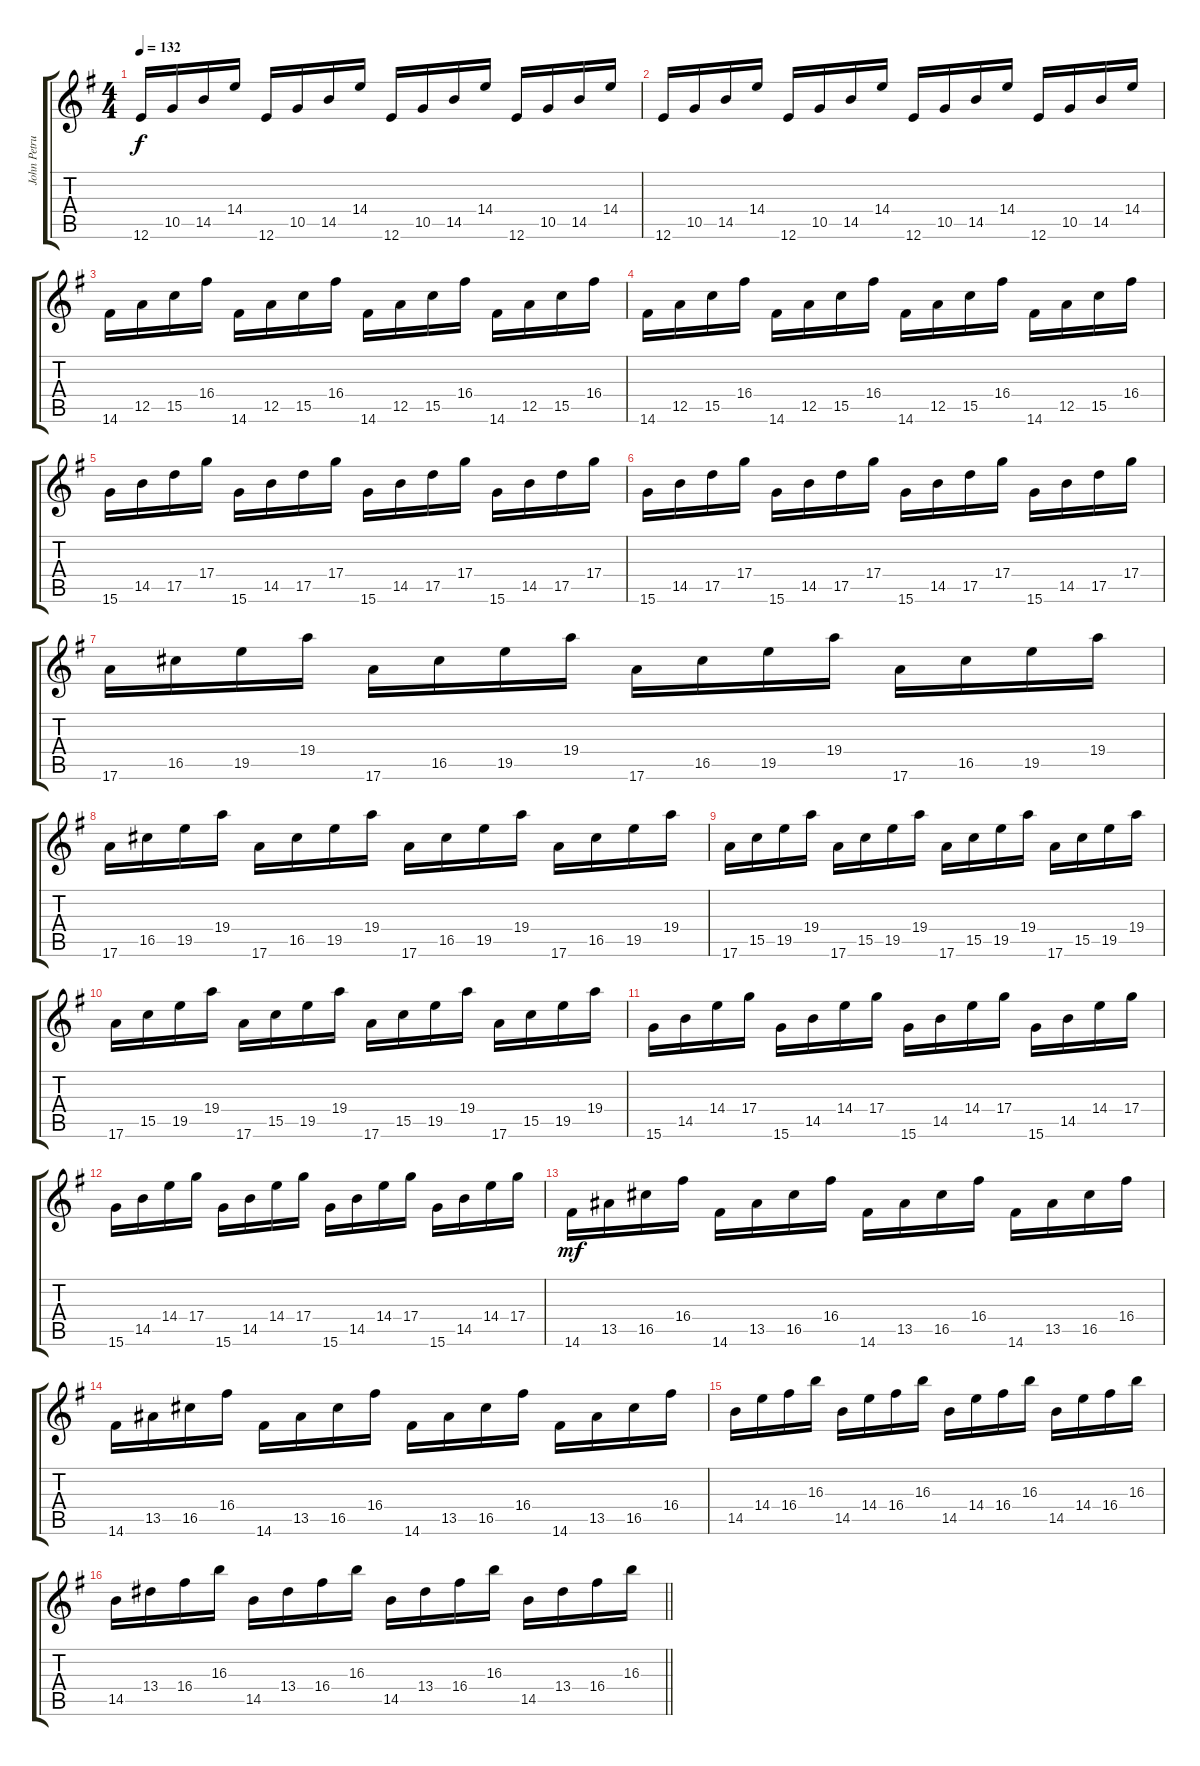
\track ("John Petrucci (Lead)" "John Petru") {instrument distortionguitar}
\staff {score tabs}
\tuning (E4 B3 G3 D3 A2 E2) {hide}
\ts (4 4)
\tempo 132
\clef g2
\ks eminor
12.6.16{dy f} 10.5.16 14.5.16 14.4.16 12.6.16 10.5.16 14.5.16 14.4.16 12.6.16 10.5.16 14.5.16 14.4.16 12.6.16 10.5.16 14.5.16 14.4.16 |
12.6.16 10.5.16 14.5.16 14.4.16 12.6.16 10.5.16 14.5.16 14.4.16 12.6.16 10.5.16 14.5.16 14.4.16 12.6.16 10.5.16 14.5.16 14.4.16 |
14.6.16 12.5.16 15.5.16 16.4.16 14.6.16 12.5.16 15.5.16 16.4.16 14.6.16 12.5.16 15.5.16 16.4.16 14.6.16 12.5.16 15.5.16 16.4.16 |
14.6.16 12.5.16 15.5.16 16.4.16 14.6.16 12.5.16 15.5.16 16.4.16 14.6.16 12.5.16 15.5.16 16.4.16 14.6.16 12.5.16 15.5.16 16.4.16 |
15.6.16 14.5.16 17.5.16 17.4.16 15.6.16 14.5.16 17.5.16 17.4.16 15.6.16 14.5.16 17.5.16 17.4.16 15.6.16 14.5.16 17.5.16 17.4.16 |
15.6.16 14.5.16 17.5.16 17.4.16 15.6.16 14.5.16 17.5.16 17.4.16 15.6.16 14.5.16 17.5.16 17.4.16 15.6.16 14.5.16 17.5.16 17.4.16 |
17.6.16 16.5.16 19.5.16 19.4.16 17.6.16 16.5.16 19.5.16 19.4.16 17.6.16 16.5.16 19.5.16 19.4.16 17.6.16 16.5.16 19.5.16 19.4.16 |
17.6.16 16.5.16 19.5.16 19.4.16 17.6.16 16.5.16 19.5.16 19.4.16 17.6.16 16.5.16 19.5.16 19.4.16 17.6.16 16.5.16 19.5.16 19.4.16 |
17.6.16 15.5.16 19.5.16 19.4.16 17.6.16 15.5.16 19.5.16 19.4.16 17.6.16 15.5.16 19.5.16 19.4.16 17.6.16 15.5.16 19.5.16 19.4.16 |
17.6.16 15.5.16 19.5.16 19.4.16 17.6.16 15.5.16 19.5.16 19.4.16 17.6.16 15.5.16 19.5.16 19.4.16 17.6.16 15.5.16 19.5.16 19.4.16 |
15.6.16 14.5.16 14.4.16 17.4.16 15.6.16 14.5.16 14.4.16 17.4.16 15.6.16 14.5.16 14.4.16 17.4.16 15.6.16 14.5.16 14.4.16 17.4.16 |
15.6.16 14.5.16 14.4.16 17.4.16 15.6.16 14.5.16 14.4.16 17.4.16 15.6.16 14.5.16 14.4.16 17.4.16 15.6.16 14.5.16 14.4.16 17.4.16 |
14.6.16{dy mf} 13.5.16 16.5.16 16.4.16 14.6.16 13.5.16 16.5.16 16.4.16 14.6.16 13.5.16 16.5.16 16.4.16 14.6.16 13.5.16 16.5.16 16.4.16 |
14.6.16 13.5.16 16.5.16 16.4.16 14.6.16 13.5.16 16.5.16 16.4.16 14.6.16 13.5.16 16.5.16 16.4.16 14.6.16 13.5.16 16.5.16 16.4.16 |
14.5.16 14.4.16 16.4.16 16.3.16 14.5.16 14.4.16 16.4.16 16.3.16 14.5.16 14.4.16 16.4.16 16.3.16 14.5.16 14.4.16 16.4.16 16.3.16 |
\barLineRight lightlight
14.5.16 13.4.16 16.4.16 16.3.16 14.5.16 13.4.16 16.4.16 16.3.16 14.5.16 13.4.16 16.4.16 16.3.16 14.5.16 13.4.16 16.4.16 16.3.16
